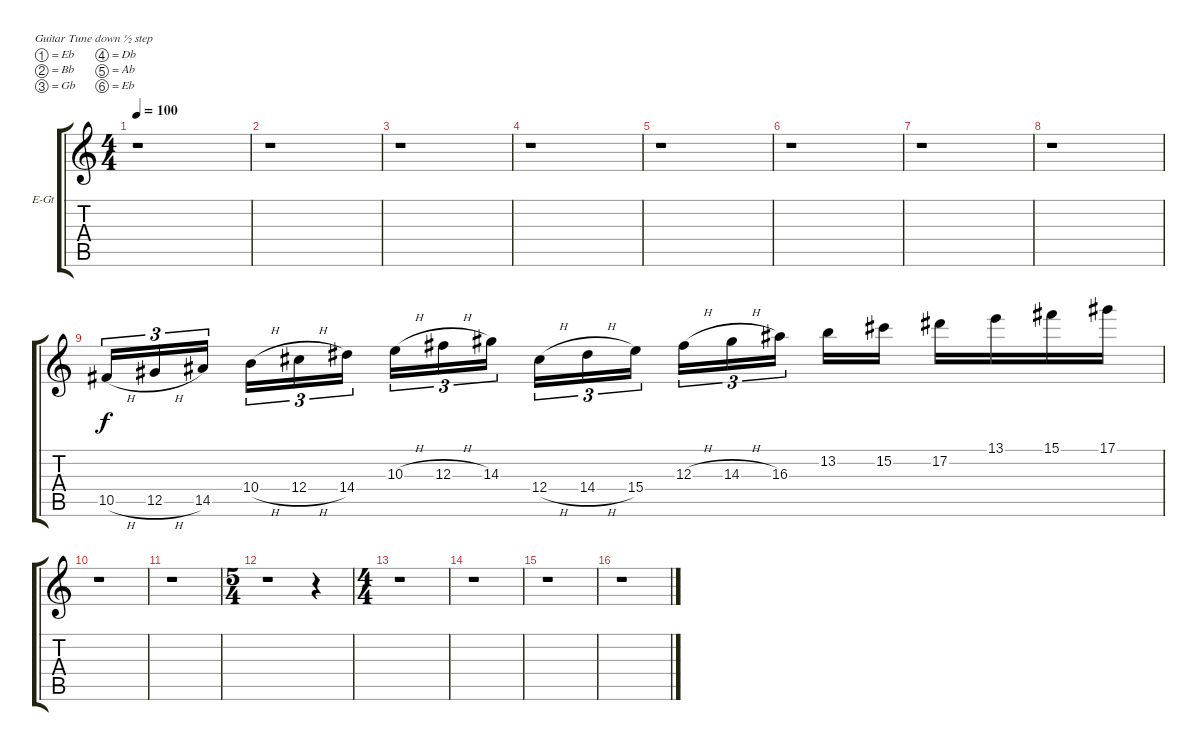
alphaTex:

\bracketExtendMode groupsimilarinstruments
\firstSystemTrackNameOrientation horizontal
\otherSystemsTrackNameOrientation horizontal
\track ("Overdub" "E-Gt") {instrument overdrivenguitar}
\staff {score tabs}
\tuning (Eb4 Bb3 Gb3 Db3 Ab2 Eb2)
\ts (4 4)
\tempo 100
\clef g2
\ks c
r.1{dy f} |
r.1 |
r.1 |
r.1 |
r.1 |
r.1 |
r.1 |
r.1 |
10.5{h}.16{tu (3 2)} 12.5{h}.16{tu (3 2)} 14.5.16{tu (3 2)} 10.4{h}.16{tu (3 2)} 12.4{h}.16{tu (3 2)} 14.4.16{tu (3 2)} 10.3{h}.16{tu (3 2)} 12.3{h}.16{tu (3 2)} 14.3.16{tu (3 2)} 12.4{h}.16{tu (3 2)} 14.4{h}.16{tu (3 2)} 15.4.16{tu (3 2)} 12.3{h}.16{tu (3 2)} 14.3{h}.16{tu (3 2)} 16.3.16{tu (3 2)} 13.2.16 15.2.16 17.2.16 13.1.16 15.1.16 17.1.16 |
r.1 |
r.1 |
\ts (5 4)
\beaming (8 6 4)
r.1 r.4 |
\ts (4 4)
\beaming (8 2 2 2 2)
r.1 |
r.1 |
r.1 |
r.1
